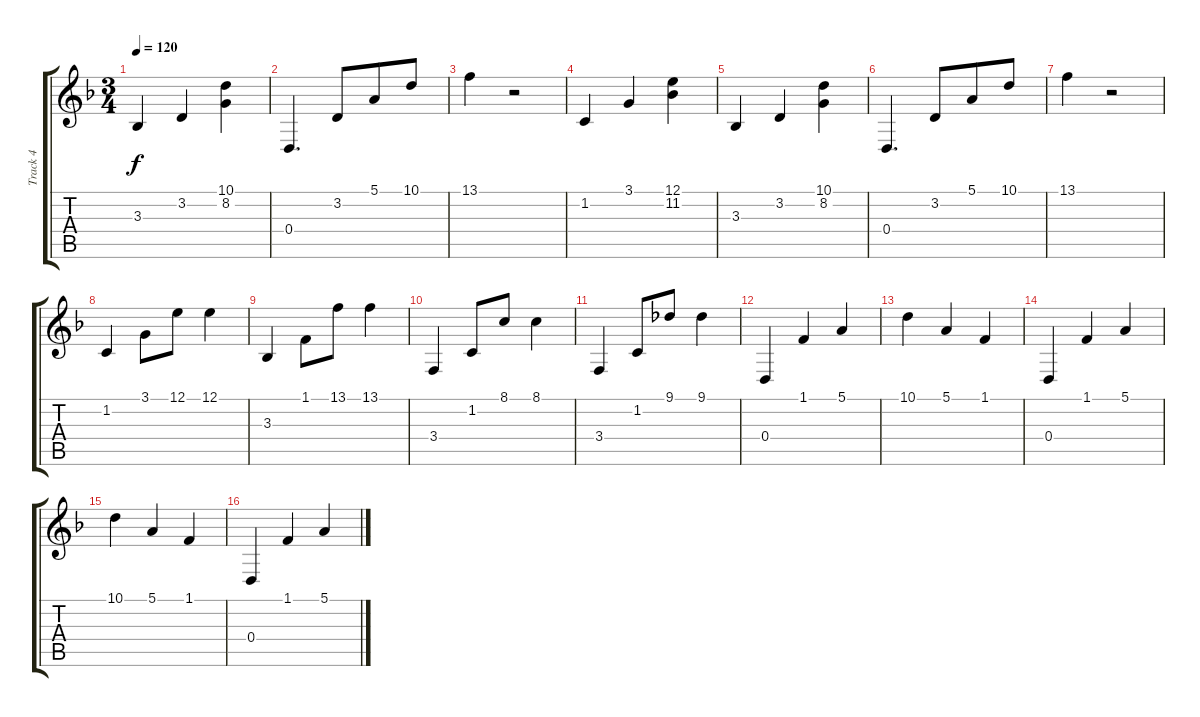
\track ("Track 4" "Track 4") {instrument pizzicatostrings}
\staff {score tabs}
\tuning (E4 B3 G3 D3 A2 E2) {hide}
\ts (3 4)
\tempo 120
\clef g2
\ks dminor
3.3.4{dy f} 3.2.4 (10.1 8.2).4 |
0.4.4{d} 3.2.8{beam merge} 5.1.8 10.1.8 |
13.1.4 r.2 |
1.2.4 3.1.4 (12.1 11.2).4 |
3.3.4 3.2.4 (10.1 8.2).4 |
0.4.4{d} 3.2.8{beam merge} 5.1.8 10.1.8 |
13.1.4 r.2 |
1.2.4 3.1.8 12.1.8 12.1.4 |
3.3.4 1.1.8 13.1.8 13.1.4 |
3.4.4 1.2.8 8.1.8 8.1.4 |
3.4.4 1.2.8 9.1.8 9.1.4 |
0.4.4 1.1.4 5.1.4 |
10.1.4 5.1.4 1.1.4 |
0.4.4 1.1.4 5.1.4 |
10.1.4 5.1.4 1.1.4 |
0.4.4 1.1.4 5.1.4
